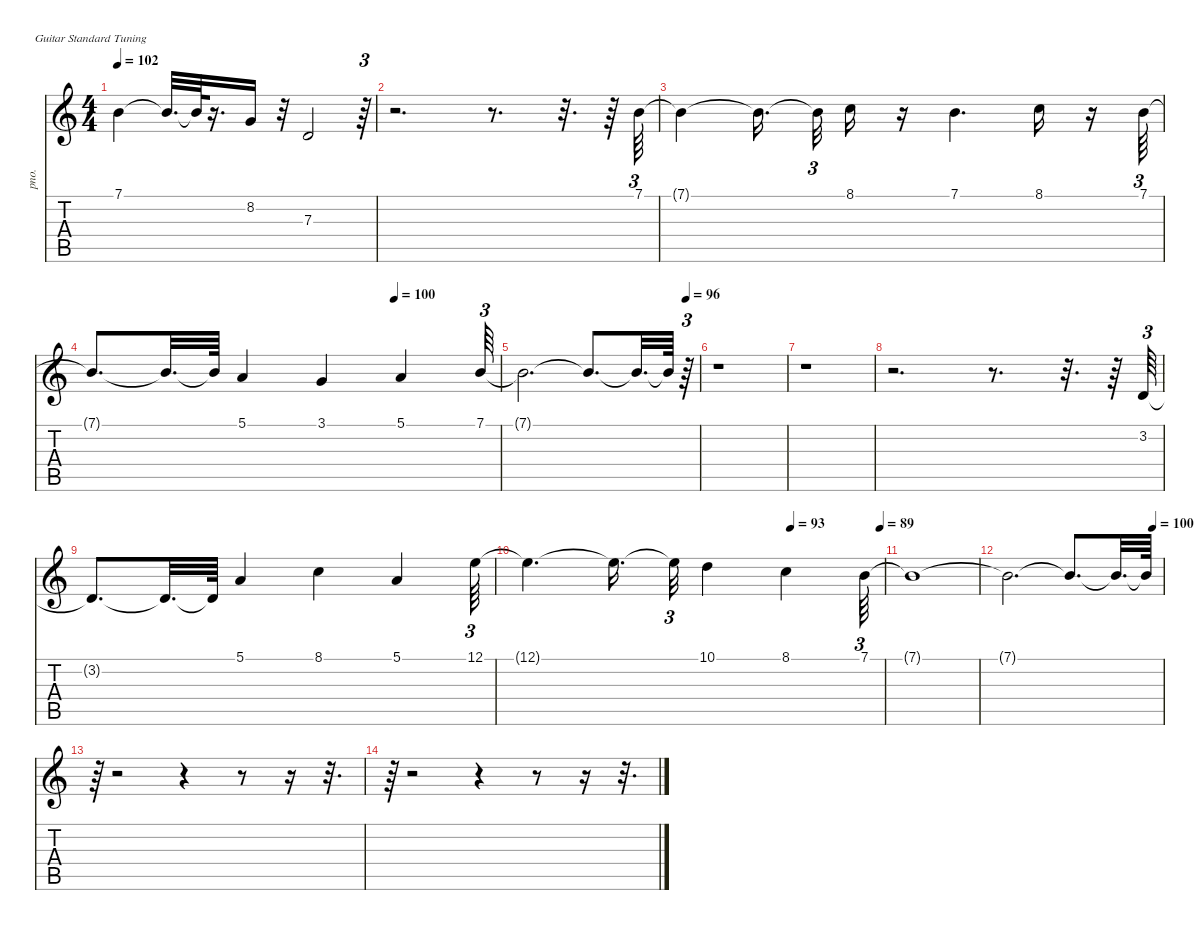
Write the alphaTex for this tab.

\defaultSystemsLayout 4
\hideDynamics
\bracketExtendMode nobrackets
\otherSystemsTrackNameOrientation horizontal
\track ("Track 1" "pno.") {instrument acousticgrandpiano}
\staff {score tabs}
\tuning (E4 B3 G3 D3 A2 E2)
\ts (4 4)
\tempo 102
\clef g2
\ks c
7.1{t}.4{dy f beam Down} 7.1{t}.32{d beam Up} 7.1{t}.64{beam Up} r.16{d beam Up} 8.2.16{dy ff beam Up} r.32{beam Up} 7.3.2{beam Up} r.64{tu (3 2) beam Up} |
r.2{d beam Down} r.8{d beam Down} r.32{d beam Down} r.64{beam Down} 7.1.64{tu (3 2) dy fff beam Down} |
7.1{t}.4{dy f beam Down} 7.1{t}.16{d beam Down} 7.1{t}.32{tu (3 2) beam Down} 8.1.16{dy ff beam Down} r.16{beam Down} 7.1.4{d dy fff beam Down} 8.1.16{dy ff beam Down} r.16{beam Down} 7.1.64{tu (3 2) dy fff beam Down} |
\tempo (100 0.742268)
7.1{t}.8{d dy f beam Up} 7.1{t}.32{d beam Up} 7.1{t}.64{beam Up} 5.1.4{dy ff beam Up} 3.1.4{beam Up} 5.1.4{beam Up} 7.1.64{tu (3 2) dy fff beam Up} |
\tempo (96 0.927835)
7.1{t}.2{d dy f beam Down} 7.1{t}.8{d beam Up} 7.1{t}.32{d beam Up} 7.1{t}.64{beam Up} r.64{tu (3 2) beam Up} |
r.1{beam Down} |
r.1{beam Down} |
r.2{d beam Down} r.8{d beam Down} r.32{d beam Down} r.64{beam Down} 3.2.64{tu (3 2) beam Up} |
3.2{t}.8{d beam Up} 3.2{t}.32{d beam Up} 3.2{t}.64{beam Up} 5.1.4{beam Up} 8.1.4{beam Down} 5.1.4{dy ff beam Up} 12.1.64{tu (3 2) beam Down} |
\tempo (93 0.739583)
\tempo (89 0.989583)
12.1{t}.4{d dy f beam Down} 12.1{t}.16{d beam Down} 12.1{t}.32{tu (3 2) beam Down} 10.1.4{dy ff beam Down} 8.1.4{beam Down} 7.1.64{tu (3 2) dy f beam Down} |
7.1{t}.1{beam Down} |
\tempo (100 0.9375)
7.1{t}.2{d beam Down} 7.1{t}.8{d beam Up} 7.1{t}.32{d beam Up} 7.1{t}.64{beam Up} |
r.64{beam Down} r.2{beam Down} r.4{beam Down} r.8{beam Down} r.16{beam Down} r.32{d beam Down} |
r.64{beam Down} r.2{beam Down} r.4{beam Down} r.8{beam Down} r.16{beam Down} r.32{d beam Down}
